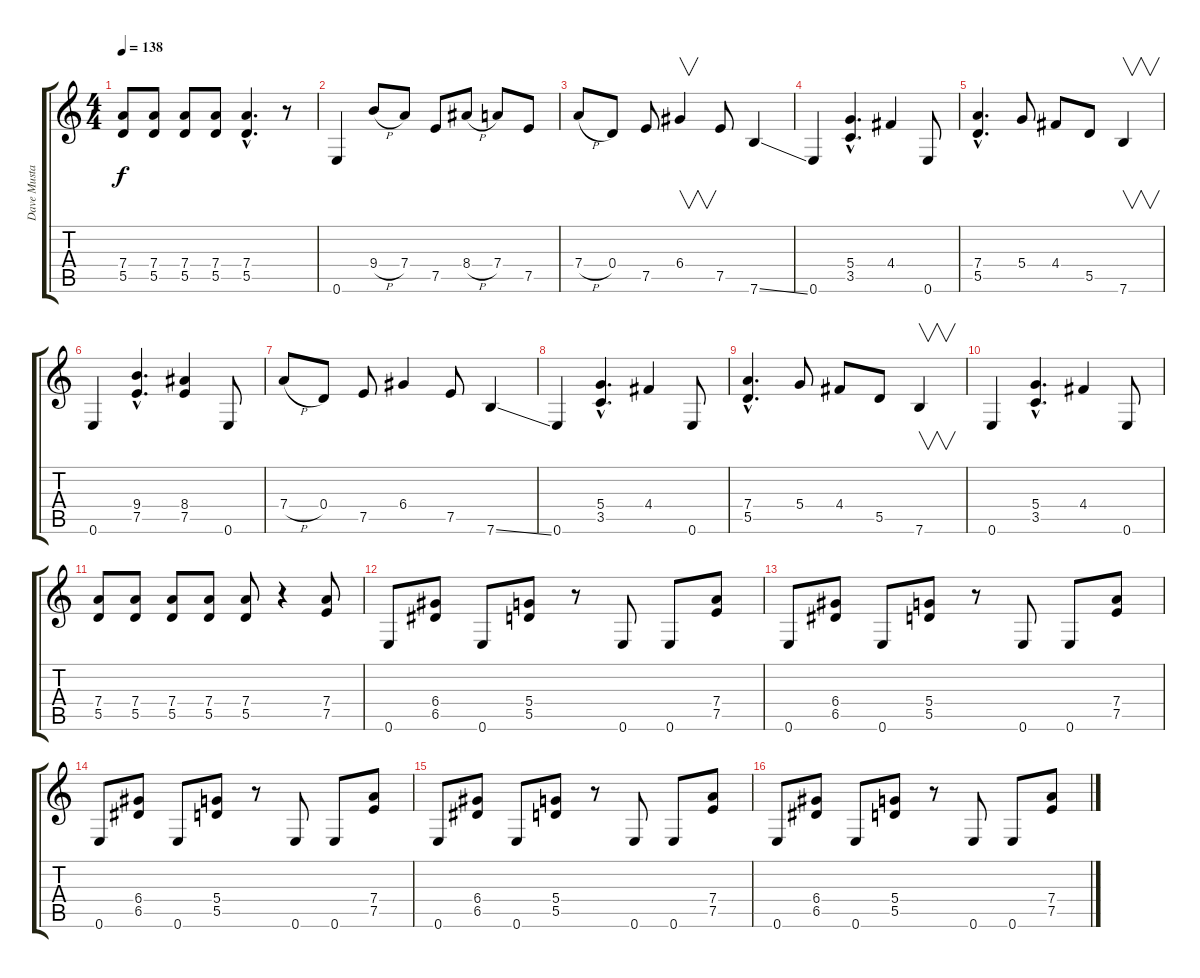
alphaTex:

\track ("Dave Mustane        " "Dave Musta") {instrument overdrivenguitar}
\staff {score tabs}
\tuning (E4 B3 G3 D3 A2 E2) {hide}
\ts (4 4)
\tempo 138
\clef g2
\ks c
(7.4 5.5).8{dy f} (7.4 5.5).8 (7.4 5.5).8 (7.4 5.5).8 (7.4{hac} 5.5{hac}).4{d} r.8 |
0.6.4 9.4{h}.8 7.4.8 7.5.8 8.4{h}.8 7.4.8 7.5.8 |
7.4{h}.8 0.4.8 7.5.8 6.4.4{v} 7.5.8 7.6{ss}.4 |
0.6.4 (5.4{hac} 3.5{hac}).4{d} 4.4.4 0.6.8 |
(7.4{hac} 5.5{hac}).4{d} 5.4.8 4.4.8 5.5.8 7.6.4{v} |
0.6.4 (9.4{hac} 7.5{hac}).4{d} (8.4 7.5).4 0.6.8 |
7.4{h}.8 0.4.8 7.5.8 6.4.4 7.5.8 7.6{ss}.4 |
0.6.4 (5.4{hac} 3.5{hac}).4{d} 4.4.4 0.6.8 |
(7.4{hac} 5.5{hac}).4{d} 5.4.8 4.4.8 5.5.8 7.6.4{v} |
0.6.4 (5.4{hac} 3.5{hac}).4{d} 4.4.4 0.6.8 |
(7.4 5.5).8 (7.4 5.5).8 (7.4 5.5).8 (7.4 5.5).8 (7.4 5.5).8 r.4 (7.4 7.5).8 |
0.6.8 (6.4 6.5).8 0.6.8 (5.4 5.5).8 r.8 0.6.8 0.6.8 (7.4 7.5).8 |
0.6.8 (6.4 6.5).8 0.6.8 (5.4 5.5).8 r.8 0.6.8 0.6.8 (7.4 7.5).8 |
0.6.8 (6.4 6.5).8 0.6.8 (5.4 5.5).8 r.8 0.6.8 0.6.8 (7.4 7.5).8 |
0.6.8 (6.4 6.5).8 0.6.8 (5.4 5.5).8 r.8 0.6.8 0.6.8 (7.4 7.5).8 |
0.6.8 (6.4 6.5).8 0.6.8 (5.4 5.5).8 r.8 0.6.8 0.6.8 (7.4 7.5).8
